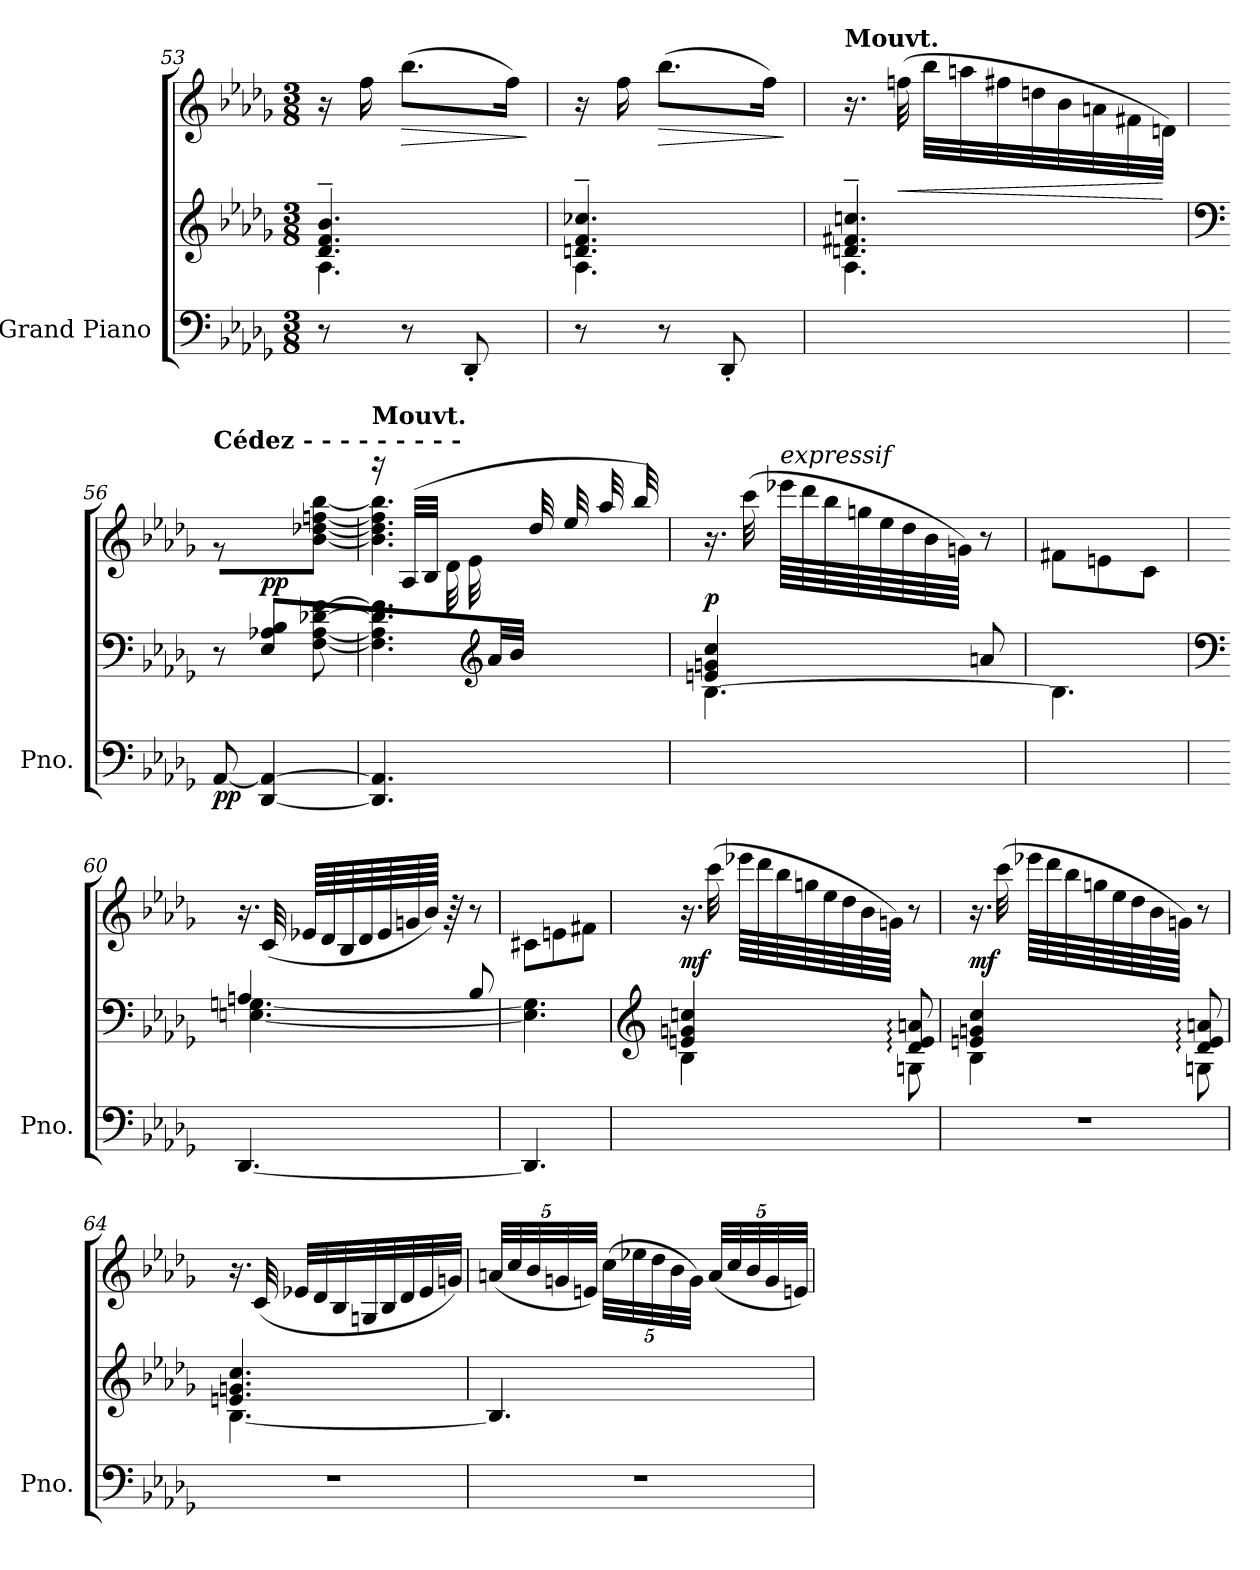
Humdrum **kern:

**kern	**kern	**kern	**dynam
*part1	*part1	*part1	*part1
*staff3	*staff2	*staff1	*staff1/2/3
*I"Grand Piano	*	*	*
*I'Pno.	*	*	*
*clefF4	*clefG2	*clefG2	*
*k[b-e-a-d-g-]	*k[b-e-a-d-g-]	*k[b-e-a-d-g-]	*
*M3/8	*M3/8	*M3/8	*
=53	=53	=53	=53
*	*^	*	*
8r	4.d-/~ 4.f/~ 4.b-/~	4.A-\	16r	.
.	.	.	16ff\	.
!	!	!	!	!LO:HP:b
8r	.	.	(>8.bb-\L	>
8DD-'/	.	.	.	.
.	.	.	16ff\Jk)	.
*	*v	*v	*	*
.	.	.	]
=54	=54	=54	=54
*	*^	*	*
8r	4.dn/~ 4.f/~ 4.cc-X/~	4.A-\	16r	.
.	.	.	16ff\	.
!	!	!	!	!LO:HP:b
8r	.	.	(>8.bb-\L	>
8DD-'/	.	.	.	.
.	.	.	16ffZ\Jk)	.
*	*v	*v	*	*
.	.	.	]
=55	=55	=55	=55
*	*^	*	*
!	!	!	!LO:TX:a:B:t=Mouvt.	!
8ryy	4.dn/~ 4.f#X/~ 4.ccn/~	4.A-\	16.r	.
!	!	!	!	!LO:HP:b
.	.	.	(>32ffn\	<
4ryy	.	.	32bb-\LLL	.
.	.	.	32aan\	.
.	.	.	32ff#X\	.
.	.	.	32ddn\	.
.	.	.	32b-\	.
.	.	.	32an\	.
.	.	.	32f#X\	.
.	.	.	32dn\JJJ)	[
!!LO:LB:g=z
=56	=56	=56	=56	=56
*	*clefF4	*	*	*
*	*	*	*^	*
!	!	!	!LO:TX:a:B:t=Cédez - - - - - - - - -	!	!
!	!	!	!	!	!LO:DY:b=3
[8AA-/	8ryy	8r	4.ryy	8r	pp
!	!	!	!	!	!LO:DY:a=2
[4DD-/ 4AA-/_	(>8E-/ 8A-X/ 8B-/L	8ryy	.	8ryy	pp
.	8ryy	[8F\ [8A-\ [8d-X\ [8f\	.	[8b-\ [8dd-X\ [8ffn\ [8bb-\J)	.
=57	=57	=57	=57	=57	=57
*	*	*^	*	*	*
!	!	!	!	!LO:TX:a:B:t=Mouvt.	!	!
4.DD-/] 4.AA-/]	8.ryy	4.F\] 4.A-\] 4.d-\] 4.f\]	8.ryy	16r	4.b-\] 4.dd-\] 4.ff\] 4.bb-\]	.
.	.	.	.	(>32A-/LLL	.	.
.	.	.	.	32B-/JJJ	.	.
.	.	.	.	32d-\LLL	.	.
.	.	.	.	32e-\	.	.
*	*clefG2	*	*	*	*	*
.	32a-/	.	8.ryy	16ryy	.	.
.	32b-/JJJ	.	.	.	.	.
.	8ryy	.	.	32dd-/LLL	.	.
.	.	.	.	32ee-/	.	.
.	.	.	.	32aa-/	.	.
.	.	.	.	32bb-/JJJ)	.	.
*	*	*v	*v	*	*	*
*	*	*	*v	*v	*
=58	=58	=58	=58	=58
!	!	!	!	!LO:DY:a=2
4ryy	[4.B-\	(>4en/ 4gn/ 4cc/	16.r	p
.	.	.	(>32ccc\	.
!	!	!	!LO:TX:i:t=expressif	!
.	.	.	64eee-X\LLLL	.
.	.	.	64ddd-\	.
.	.	.	64bb-\	.
.	.	.	64ggn\	.
.	.	.	64ee-\	.
.	.	.	64dd-\	.
.	.	.	64b-\	.
.	.	.	64gn\JJJJ)	.
8ryy	.	8an/	8r	.
*	*v	*v	*	*
=59	=59	=59	=59
*	*	*^	*
8ryy	4.B-\]	4.ryy	8f#X\L	.
8ryy	.	.	8en\	.
8ryy	.	.	8c\J)	.
*	*	*v	*v	*
!!LO:LB:g=z
=60	=60	=60	=60
*	*clefF4	*	*
*^	*^	*	*
[4.DD-/	4ryy	(>4An/	[4.En\ [4.Gn\	16.r	.
.	.	.	.	(>32c/	.
.	.	.	.	64e-X/LLLL	.
.	.	.	.	64d-/	.
.	.	.	.	64B-/	.
.	.	.	.	64d-/	.
.	.	.	.	64e-/	.
.	.	.	.	64gn/	.
.	.	.	.	64b-/JJJJ)	.
.	.	.	.	64r	.
.	8ryy	8B-/	.	8r	.
*	*	*v	*v	*	*
=61	=61	=61	=61	=61
*	*	*	*^	*
4.DD-/]	8ryy	4.E\] 4.G\]	4.ryy	8c#X\L	.
.	8ryy	.	.	8en\	.
.	8ryy	.	.	8f#X\J)	.
*v	*v	*	*v	*v	*
=62	=62	=62	=62
*	*clefG2	*	*
*^	*^	*^	*
!	!	!	!	!	!	!LO:DY:a=2
*v	*v	*	*	*v	*v	*
4ryy	4en/ 4gn/ 4ccni/	4B-\	16.r	mf
.	.	.	(>32ccc\	.
.	.	.	64eee-X\LLLL	.
.	.	.	64ddd-\	.
.	.	.	64bb-\	.
.	.	.	64ggn\	.
.	.	.	64ee-\	.
.	.	.	64dd-\	.
.	.	.	64b-\	.
.	.	.	64gn\JJJJ)	.
8ryy	8d-i/: 8e/: 8an/:	8Gn\	8r	.
!!LO:LB:g=z
=63	=63	=63	=63	=63
!	!	!	!	!LO:DY:a=2
4.r	4en/ 4gn/ 4cc/	4B-\	16.r	mf
.	.	.	(>32ccc\	.
.	.	.	64eee-X\LLLL	.
.	.	.	64ddd-\	.
.	.	.	64bb-\	.
.	.	.	64ggn\	.
.	.	.	64ee-\	.
.	.	.	64dd-\	.
.	.	.	64b-\	.
.	.	.	64gn\JJJJ)	.
.	8d-/: 8e/: 8an/:	8Gn\	8r	.
=64	=64	=64	=64	=64
4.r	4.en/ 4.gn/ 4.cc/	[4.B-\	16.r	.
.	.	.	(<32c/	.
.	.	.	32e-X/LLL	.
.	.	.	32d-/	.
.	.	.	32B-/	.
.	.	.	32Gn/	.
.	.	.	32B-/	.
.	.	.	32d-/	.
.	.	.	32e-/	.
.	.	.	32gn/JJJ)	.
=65	=65	=65	=65	=65
*	*	*	*Xbrackettup	*
4.r	8ryy	4.B-/]	(<40an/LLL	.
.	.	.	40cc/	.
.	.	.	40b-/	.
.	.	.	40gn/	.
.	.	.	40en/JJJ)	.
.	8ryy	.	(>40cc\LLL	.
.	.	.	40ee-X\	.
.	.	.	40dd-\	.
.	.	.	40b-\	.
.	.	.	40g\JJJ)	.
.	8ryy	.	(<40a/LLL	.
.	.	.	40cc/	.
.	.	.	40b-/	.
.	.	.	40g/	.
.	.	.	40en/JJJ)	.
*	*v	*v	*	*
=	=	=	=
*-	*-	*-	*-
